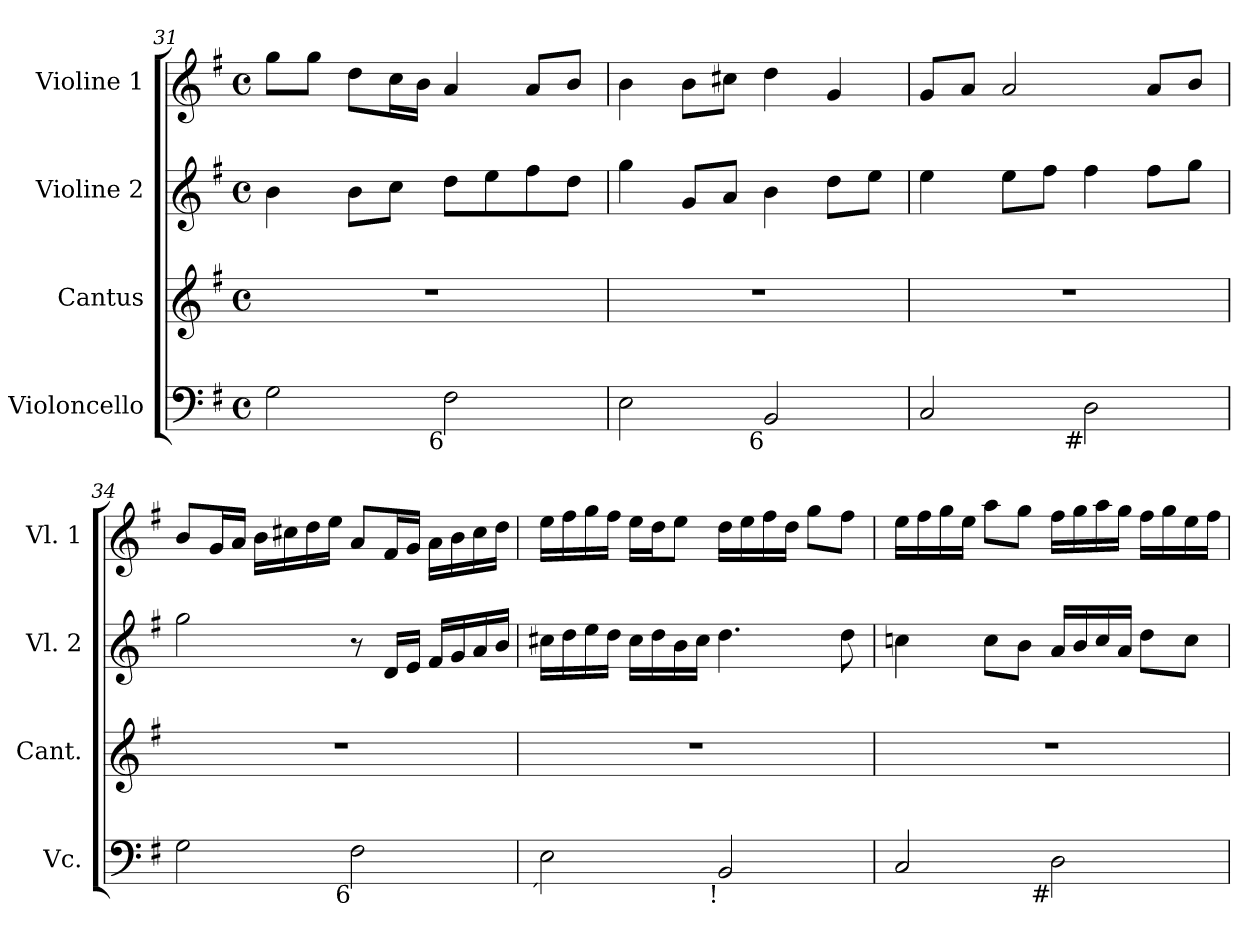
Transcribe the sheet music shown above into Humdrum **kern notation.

**kern	**kern	**kern	**kern
*part4	*part3	*part2	*part1
*staff4	*staff3	*staff2	*staff1
*I"Violoncello	*I"Cantus	*I"Violine 2	*I"Violine 1
*I'Vc.	*I'Cant.	*I'Vl. 2	*I'Vl. 1
*clefF4	*clefG2	*clefG2	*clefG2
*k[f#]	*k[f#]	*k[f#]	*k[f#]
*G:	*G:	*G:	*G:
*M4/4	*M4/4	*M4/4	*M4/4
*met(c)	*met(c)	*met(c)	*met(c)
=31	=31	=31	=31
2Gi\	1r	4bi\	8ggi\L
.	.	.	8ggi\J
.	.	8bi\L	8ddi\L
.	.	8cci\J	16cci\L
.	.	.	16bi\JJ
!LO:TX:b:rj:t=6	!	!	!
2F#i\	.	8ddi\L	4ai/
.	.	8eei\	.
.	.	8ff#i\	8ai/L
.	.	8ddi\J	8bi/J
=32	=32	=32	=32
2Ei\	1r	4ggi\	4bi\
.	.	8gi/L	8bi\L
.	.	8ai/J	8cc#Xi\J
!LO:TX:b:rj:t=6	!	!	!
2BBi/	.	4bi\	4ddi\
.	.	8ddi\L	4gi/
.	.	8eei\J	.
=33	=33	=33	=33
2Ci/	1r	4eei\	8gi/L
.	.	.	8ai/J
.	.	8eei\L	2ai/
.	.	8ff#i\J	.
!LO:TX:b:rj:t=#	!	!	!
2Di\	.	4ff#i\	.
.	.	8ff#i\L	8ai/L
.	.	8ggi\J	8bi/J
=34	=34	=34	=34
2Gi\	1r	2ggi\	8bi/L
.	.	.	16gi/L
.	.	.	16ai/JJ
.	.	.	16bi\LL
.	.	.	16cc#Xi\
.	.	.	16ddi\
.	.	.	16eei\JJ
!LO:TX:b:rj:t=6	!	!	!
2F#i\	.	8r	8ai/L
.	.	16di/LL	16f#i/L
.	.	16ei/JJ	16gi/JJ
.	.	16f#i/LL	16ai\LL
.	.	16gi/	16bi\
.	.	16ai/	16cc#i\
.	.	16bi/JJ	16ddi\JJ
!!LO:LB:g=z
=35	=35	=35	=35
!LO:TX:b:rj:t=´	!	!	!
2Ei\	1r	16cc#Xi\LL	16eei\LL
.	.	16ddi\	16ff#i\
.	.	16eei\	16ggi\
.	.	16ddi\JJ	16ff#i\JJ
.	.	16cc#i\LL	16eei\LL
.	.	16ddi\	16ddi\J
.	.	16bi\	8eei\J
.	.	16cc#i\JJ	.
!LO:TX:b:rj:t=!	!	!	!
2BBi/	.	4.ddi\	16ddi\LL
.	.	.	16eei\
.	.	.	16ff#i\
.	.	.	16ddi\JJ
.	.	.	8ggi\L
.	.	8ddi\	8ff#i\J
=36	=36	=36	=36
2Ci/	1r	4ccni\	16eei\LL
.	.	.	16ff#i\
.	.	.	16ggi\
.	.	.	16eei\JJ
.	.	8cci\L	8aai\L
.	.	8bi\J	8ggi\J
!LO:TX:b:rj:t=#	!	!	!
2Di\	.	16ai/LL	16ff#i\LL
.	.	16bi/	16ggi\
.	.	16cci/	16aai\
.	.	16ai/JJ	16ggi\JJ
.	.	8ddi\L	16ff#i\LL
.	.	.	16ggi\
.	.	8cci\J	16eei\
.	.	.	16ff#i\JJ
=	=	=	=
*-	*-	*-	*-
